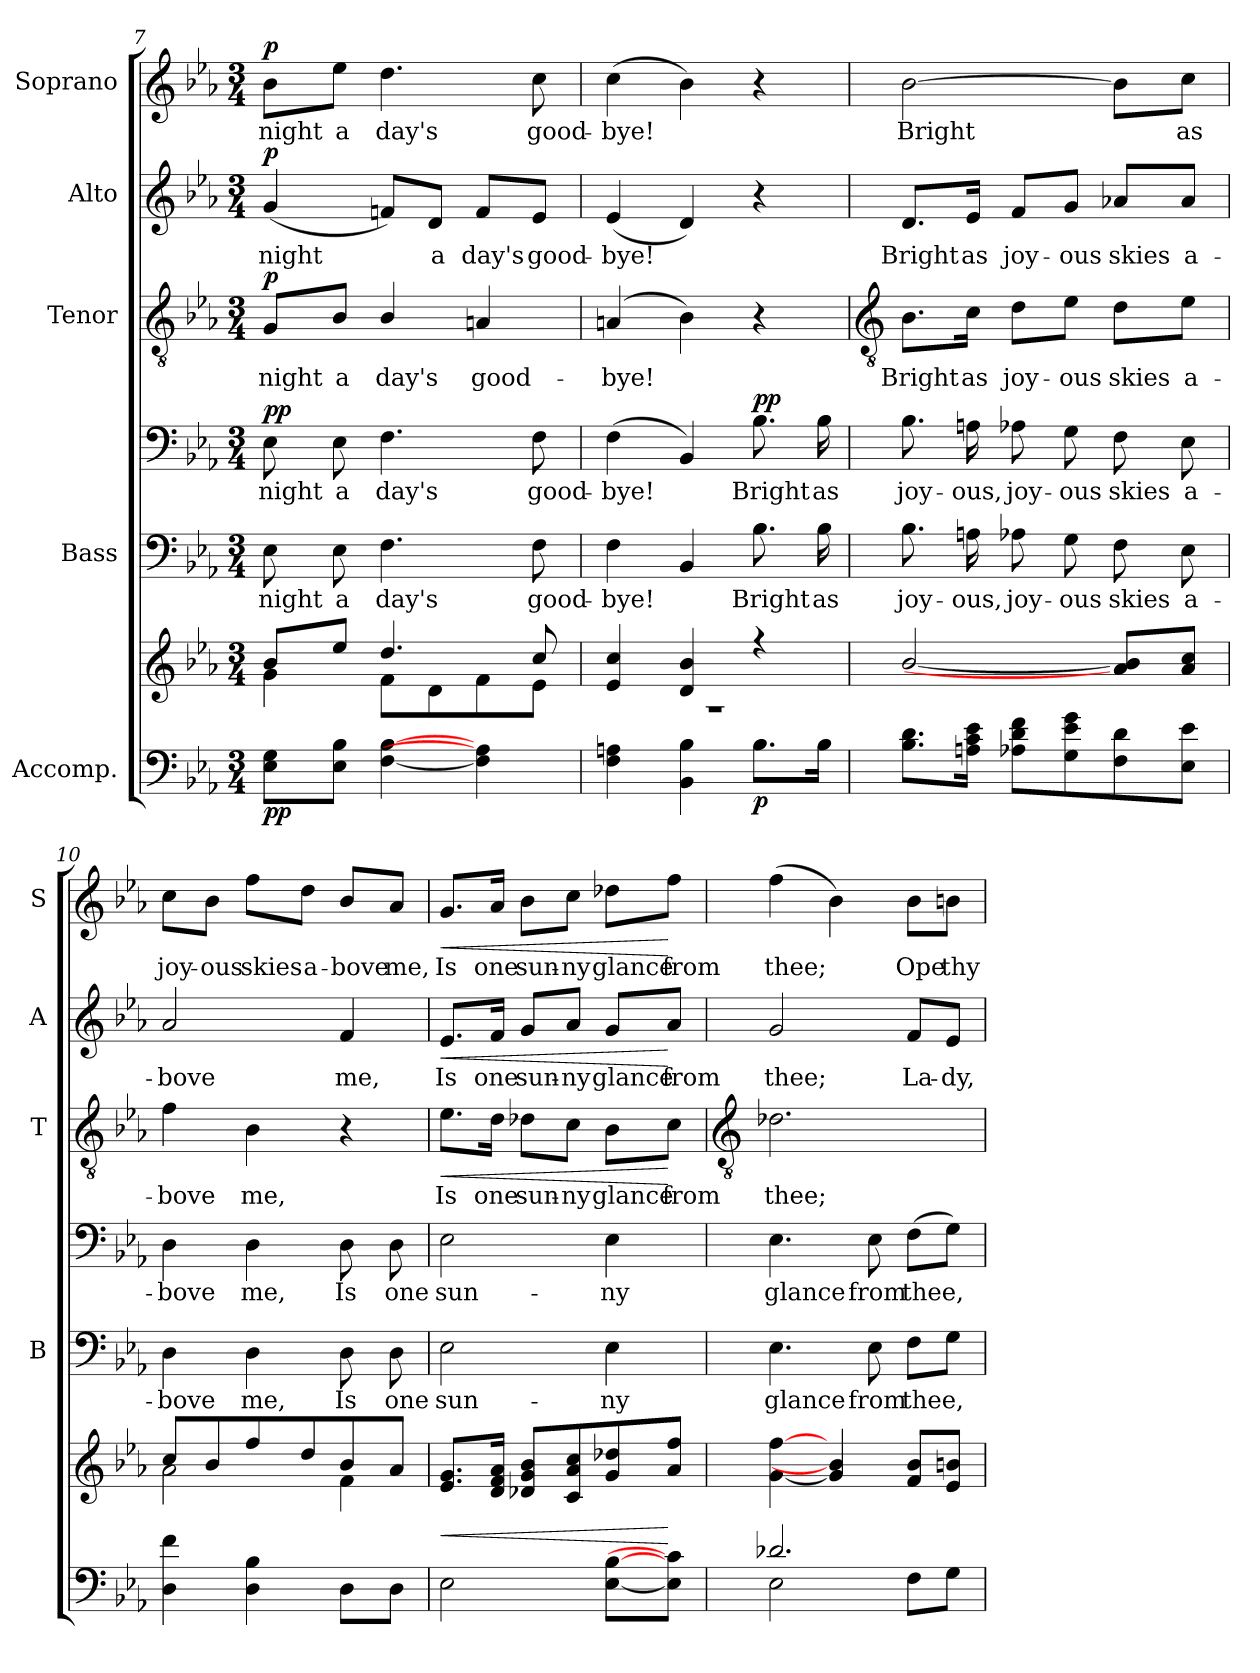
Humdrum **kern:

**kern	**kern	**dynam	**kern	**text	**kern	**text	**dynam	**kern	**text	**dynam	**kern	**text	**dynam	**kern	**text	**dynam
*part5	*part5	*part5	*part4	*part4	*part4	*part4	*part4	*part3	*part3	*part3	*part2	*part2	*part2	*part1	*part1	*part1
*staff7	*staff6	*staff6/7	*staff5	*staff5	*staff4	*staff4	*staff4/5	*staff3	*staff3	*staff3	*staff2	*staff2	*staff2	*staff1	*staff1	*staff1
*I"Accomp.	*	*	*I"Bass	*	*	*	*	*I"Tenor	*	*	*I"Alto	*	*	*I"Soprano	*	*
*	*	*	*I'B	*	*	*	*	*I'T	*	*	*I'A	*	*	*I'S	*	*
*clefF4	*clefG2	*	*	*	*clefF4	*	*	*clefGv2	*	*	*clefG2	*	*	*clefG2	*	*
*k[b-e-a-]	*k[b-e-a-]	*	*k[b-e-a-]	*	*k[b-e-a-]	*	*	*k[b-e-a-]	*	*	*k[b-e-a-]	*	*	*k[b-e-a-]	*	*
*E-:	*E-:	*	*E-:	*	*E-:	*	*	*E-:	*	*	*E-:	*	*	*E-:	*	*
*M3/4	*M3/4	*	*M3/4	*	*M3/4	*	*	*M3/4	*	*	*M3/4	*	*	*M3/4	*	*
=7	=7	=7	=7	=7	=7	=7	=7	=7	=7	=7	=7	=7	=7	=7	=7	=7
*	*^	*	*	*	*	*	*	*	*	*	*	*	*	*	*	*
!	!	!	!LO:DY:b=2	!	!LO:LY:b	!	!LO:LY:b	!	!	!LO:LY:b	!	!	!LO:LY:b	!	!	!LO:LY:b	!
!	!	!	!LO:DY:n=1:b	!	!	!	!	!LO:DY:b=2	!	!	!	!	!	!	!	!	!
!	!	!	!	!	!	!	!	!LO:DY:n=1:b	!	!	!LO:DY:b	!	!	!LO:DY:b	!	!	!LO:DY:b
8E- 8GL	8b-/L	4g\	p p	8E-	night	8E-	night	p p	8G/L	night	p	(<4g	night	p	8b-\L	night	p
!	!	!	!	!	!LO:LY:b	!	!LO:LY:b	!	!	!LO:LY:b	!	!	!	!	!	!LO:LY:b	!
8E- 8B-J	8ee-/J	.	.	8E-	a	8E-	a	.	8B-/J	a	.	.	.	.	8ee-\J	a	.
!	!	!	!	!	!LO:LY:b	!	!LO:LY:b	!	!	!LO:LY:b	!	!	!	!	!	!LO:LY:b	!
[4F [4B-	4.dd/	8f\L	.	4.F	day's	4.F	day's	.	4B-/	day's	.	8fn/L)	.	.	4.dd	day's	.
!	!	!	!	!	!	!	!	!	!	!	!	!	!LO:LY:b	!	!	!	!
.	.	8d\	.	.	.	.	.	.	.	.	.	8d/J	a	.	.	.	.
!	!	!	!	!	!	!	!	!	!	!LO:LY:b	!	!	!LO:LY:b	!	!	!	!
4F] 4A]	.	8f\	.	.	.	.	.	.	4An	good-	.	8f/L	day's	.	.	.	.
!	!	!	!	!	!LO:LY:b	!	!LO:LY:b	!	!	!	!	!	!LO:LY:b	!	!	!LO:LY:b	!
.	8cc/	8e-\J	.	8F	good-	8F	good-	.	.	.	.	8e-/J	good-	.	8cc	good-	.
=8	=8	=8	=8	=8	=8	=8	=8	=8	=8	=8	=8	=8	=8	=8	=8	=8	=8
!	!	!LO:N:vis=1	!	!	!LO:LY:b	!	!LO:LY:b	!	!	!LO:LY:b	!	!	!LO:LY:b	!	!	!LO:LY:b	!
4F 4An	4e- 4cc	2.r	.	4F	-bye!	(<4F	-bye!	.	(<4An	-bye!	.	(<4e-	-bye!	.	(>4cc	-bye!	.
4BB- 4B-	4d 4b-	.	.	4BB-	.	4BB-)	.	.	4B-)	.	.	4d)	.	.	4b-)	.	.
!	!	!	!LO:DY:b=2	!	!LO:LY:b	!	!LO:LY:b	!LO:DY:b=2	!	!	!	!	!	!	!	!	!
!	!	!	!	!	!	!	!	!LO:DY:n=1:b	!	!	!	!	!	!	!	!	!
8.B-L	4r	.	p	8.B-	Bright	8.B-	Bright	p p	4r	.	.	4r	.	.	4r	.	.
!	!	!	!	!	!LO:LY:b	!	!LO:LY:b	!	!	!	!	!	!	!	!	!	!
16B-J	.	.	.	16B-	as	16B-	as	.	.	.	.	.	.	.	.	.	.
!!LO:LB:g=z
=9	=9	=9	=9	=9	=9	=9	=9	=9	=9	=9	=9	=9	=9	=9	=9	=9	=9
*	*	*	*	*	*	*	*	*	*clefGv2	*	*	*	*	*	*	*	*
!	!	!	!	!	!LO:LY:b	!	!LO:LY:b	!	!	!LO:LY:b	!	!	!LO:LY:b	!	!	!LO:LY:b	!
8.B- 8.dL	[2b-/	2ryy	.	8.B-	joy-	8.B-	joy-	.	8.B-\L	Bright	.	8.d/L	Bright	.	[2b-	Bright	.
!	!	!	!	!	!LO:LY:b	!	!LO:LY:b	!	!	!LO:LY:b	!	!	!LO:LY:b	!	!	!	!
16An 16c 16e-J	.	.	.	16An	-ous,	16An	-ous,	.	16c\Jk	as	.	16e-/Jk	as	.	.	.	.
!	!	!	!	!	!LO:LY:b	!	!LO:LY:b	!	!	!LO:LY:b	!	!	!LO:LY:b	!	!	!	!
8A-X 8d 8fL	.	.	.	8A-X	joy-	8A-X	joy-	.	8d\L	joy-	.	8f/L	joy-	.	.	.	.
!	!	!	!	!	!LO:LY:b	!	!LO:LY:b	!	!	!LO:LY:b	!	!	!LO:LY:b	!	!	!	!
8G 8e- 8g	.	.	.	8G	-ous	8G	-ous	.	8e-\J	-ous	.	8g/J	-ous	.	.	.	.
!	!	!	!	!	!LO:LY:b	!	!LO:LY:b	!	!	!LO:LY:b	!	!	!LO:LY:b	!	!	!	!
8F 8d	8a-/] 8b-/]L	4ryy	.	8F	skies	8F	skies	.	8d\L	skies	.	8a-X/L	skies	.	8b-\L]	.	.
!	!	!	!	!	!LO:LY:b	!	!LO:LY:b	!	!	!LO:LY:b	!	!	!LO:LY:b	!	!	!LO:LY:b	!
8E- 8e-J	8a-/ 8cc/J	.	.	8E-	a-	8E-	a-	.	8e-\J	a-	.	8a-/J	a-	.	8cc\J	as	.
=10	=10	=10	=10	=10	=10	=10	=10	=10	=10	=10	=10	=10	=10	=10	=10	=10	=10
!	!	!	!	!	!LO:LY:b	!	!LO:LY:b	!	!	!LO:LY:b	!	!	!LO:LY:b	!	!	!LO:LY:b	!
4D 4f	8cc/L	2a-\	.	4D	-bove	4D	-bove	.	4f	-bove	.	2a-	-bove	.	8cc\L	joy-	.
!	!	!	!	!	!	!	!	!	!	!	!	!	!	!	!	!LO:LY:b	!
.	8b-/	.	.	.	.	.	.	.	.	.	.	.	.	.	8b-\J	-ous	.
!	!	!	!	!	!LO:LY:b	!	!LO:LY:b	!	!	!LO:LY:b	!	!	!	!	!	!LO:LY:b	!
4D 4B-	8ff/	.	.	4D	me,	4D	me,	.	4B-	me,	.	.	.	.	8ff\L	skies	.
!	!	!	!	!	!	!	!	!	!	!	!	!	!	!	!	!LO:LY:b	!
.	8dd/	.	.	.	.	.	.	.	.	.	.	.	.	.	8dd\J	a-	.
!	!	!	!	!	!LO:LY:b	!	!LO:LY:b	!	!	!	!	!	!LO:LY:b	!	!	!LO:LY:b	!
8DL	8b-/	4f\	.	8D	Is	8D	Is	.	4r	.	.	4f	me,	.	8b-/L	-bove	.
!	!	!	!	!	!LO:LY:b	!	!LO:LY:b	!	!	!	!	!	!	!	!	!LO:LY:b	!
8DJ	8a-/J	.	.	8D	one	8D	one	.	.	.	.	.	.	.	8a-/J	me,	.
=11	=11	=11	=11	=11	=11	=11	=11	=11	=11	=11	=11	=11	=11	=11	=11	=11	=11
!	!	!LO:N:vis=1	!LO:HP:b	!	!LO:LY:b	!	!LO:LY:b	!	!	!LO:LY:b	!LO:HP:b	!	!LO:LY:b	!LO:HP:b	!	!LO:LY:b	!LO:HP:b
2E-	8.e- 8.gL	2.ryy	<	2E-	sun-	2E-	sun-	.	8.e-\L	Is	<	8.e-/L	Is	<	8.g/L	Is	<
!	!	!	!	!	!	!	!	!	!	!LO:LY:b	!	!	!LO:LY:b	!	!	!LO:LY:b	!
.	16d 16f 16a-J	.	.	.	.	.	.	.	16d\Jk	one	.	16f/Jk	one	.	16a-/Jk	one	.
!	!	!	!	!	!	!	!	!	!	!LO:LY:b	!	!	!LO:LY:b	!	!	!LO:LY:b	!
.	8d-X 8g 8b-L	.	.	.	.	.	.	.	8d-X\L	sun-	.	8g/L	sun-	.	8b-\L	sun-	.
!	!	!	!	!	!	!	!	!	!	!LO:LY:b	!	!	!LO:LY:b	!	!	!LO:LY:b	!
.	8c 8a- 8cc	.	.	.	.	.	.	.	8c\J	-ny	.	8a-/J	-ny	.	8cc\J	-ny	.
!	!	!	!	!	!LO:LY:b	!	!LO:LY:b	!	!	!LO:LY:b	!	!	!LO:LY:b	!	!	!LO:LY:b	!
[8E- [8B-L	8g 8dd-X	.	.	4E-	-ny	4E-	-ny	.	8B-\L	glance	.	8g/L	glance	.	8dd-X\L	glance	.
!	!	!	!	!	!	!	!	!	!	!LO:LY:b	!	!	!LO:LY:b	!	!	!LO:LY:b	!
8E-] 8c]J	8a- 8ffJ	.	[	.	.	.	.	.	8c\J	from	[	8a-/J	from	[	8ff\J	from	[
*	*v	*v	*	*	*	*	*	*	*	*	*	*	*	*	*	*	*
!!LO:LB:g=z
=12	=12	=12	=12	=12	=12	=12	=12	=12	=12	=12	=12	=12	=12	=12	=12	=12
*	*	*	*	*	*	*	*	*clefGv2	*	*	*	*	*	*	*	*
*^	*	*	*	*	*	*	*	*	*	*	*	*	*	*	*	*
!	!	!	!	!	!LO:LY:b	!	!LO:LY:b	!	!	!LO:LY:b	!	!	!LO:LY:b	!	!	!LO:LY:b	!
2.d-X/	2E-	[4g [4ff	.	4.E-	glance	4.E-	glance	.	2.d-X	thee;	.	2g	thee;	.	(>4ff	thee;	.
.	.	4g] 4b-]	.	.	.	.	.	.	.	.	.	.	.	.	4b-)	.	.
!	!	!	!	!	!LO:LY:b	!	!LO:LY:b	!	!	!	!	!	!	!	!	!	!
.	.	.	.	8E-	from	8E-	from	.	.	.	.	.	.	.	.	.	.
!	!	!	!	!	!LO:LY:b	!	!LO:LY:b	!	!	!	!	!	!LO:LY:b	!	!	!LO:LY:b	!
.	8FL	8f 8b-L	.	8FL	thee,	(>8FL	thee,	.	.	.	.	8f/L	La-	.	8b-\L	Ope	.
!	!	!	!	!	!	!	!	!	!	!	!	!	!LO:LY:b	!	!	!LO:LY:b	!
.	8GJ	8e- 8bnJ	.	8GJ	.	8GJ)	.	.	.	.	.	8e-/J	-dy,	.	8bn\J	thy	.
*v	*v	*	*	*	*	*	*	*	*	*	*	*	*	*	*	*	*
=	=	=	=	=	=	=	=	=	=	=	=	=	=	=	=	=
*-	*-	*-	*-	*-	*-	*-	*-	*-	*-	*-	*-	*-	*-	*-	*-	*-
